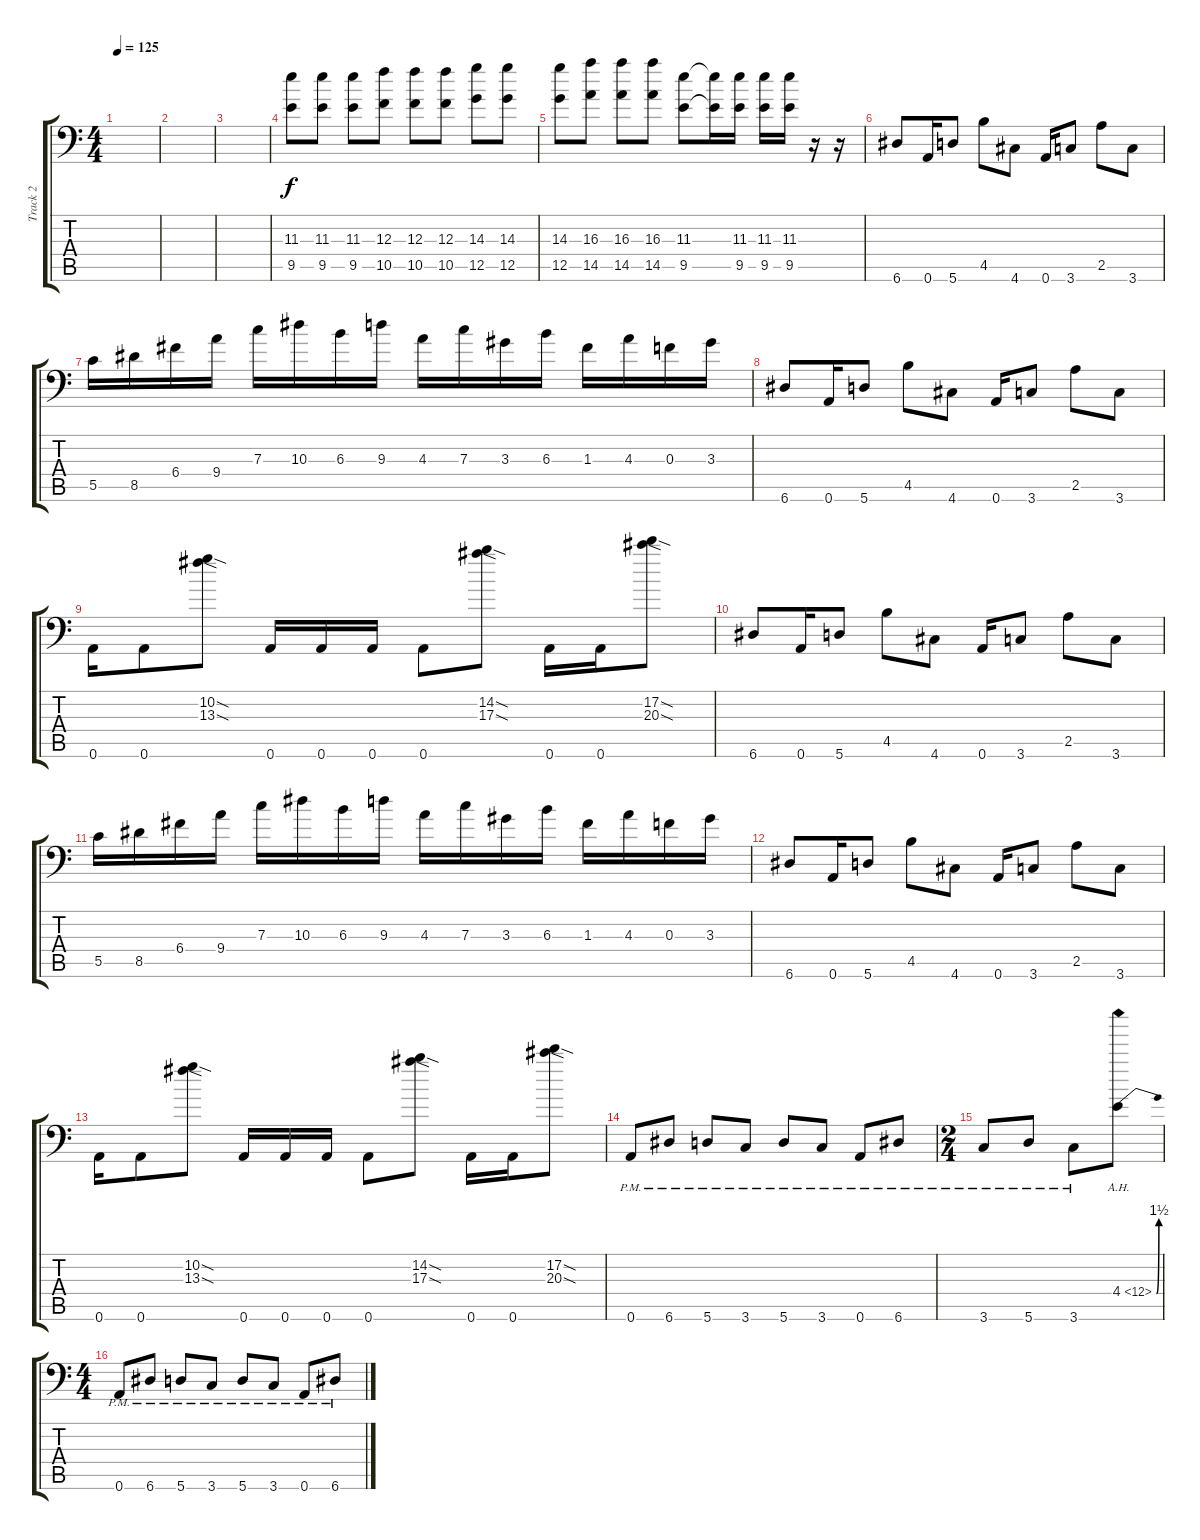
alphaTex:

\track ("Track 2" "Track 2") {instrument distortionguitar}
\staff {score tabs}
\tuning (D4 A3 F3 C3 G2 A1) {hide}
\ts (4 4)
\tempo 125
\clef f4
\ks c
|
|
|
(11.3 9.5).8 (11.3 9.5).8 (11.3 9.5).8 (12.3 10.5).8 (12.3 10.5).8 (12.3 10.5).8 (14.3 12.5).8 (14.3 12.5).8 |
(14.3 12.5).8 (16.3 14.5).8 (16.3 14.5).8 (16.3 14.5).8 (11.3 9.5).8 (11.3{t} 9.5{t}).16 (11.3 9.5).16 (11.3 9.5).16 (11.3 9.5).16 r.16 r.16 |
6.6.8 0.6.16 5.6.8 4.5.8 4.6.8 0.6.16 3.6.8 2.5.8 3.6.8 |
5.5.16 8.5.16 6.4.16 9.4.16 7.3.16 10.3.16 6.3.16 9.3.16 4.3.16 7.3.16 3.3.16 6.3.16 1.3.16 4.3.16 0.3.16 3.3.16 |
6.6.8 0.6.16 5.6.8 4.5.8 4.6.8 0.6.16 3.6.8 2.5.8 3.6.8 |
0.6.16 0.6.8 (10.2{sod} 13.3{sod}).8 0.6.16 0.6.16 0.6.16 0.6.8 (14.2{sod} 17.3{sod}).8 0.6.16 0.6.16 (17.2{sod} 20.3{sod}).8 |
6.6.8 0.6.16 5.6.8 4.5.8 4.6.8 0.6.16 3.6.8 2.5.8 3.6.8 |
5.5.16 8.5.16 6.4.16 9.4.16 7.3.16 10.3.16 6.3.16 9.3.16 4.3.16 7.3.16 3.3.16 6.3.16 1.3.16 4.3.16 0.3.16 3.3.16 |
6.6.8 0.6.16 5.6.8 4.5.8 4.6.8 0.6.16 3.6.8 2.5.8 3.6.8 |
0.6.16 0.6.8 (10.2{sod} 13.3{sod}).8 0.6.16 0.6.16 0.6.16 0.6.8 (14.2{sod} 17.3{sod}).8 0.6.16 0.6.16 (17.2{sod} 20.3{sod}).8 |
0.6{pm}.8 6.6{pm}.8 5.6{pm}.8 3.6{pm}.8 5.6{pm}.8 3.6{pm}.8 0.6{pm}.8 6.6{pm}.8 |
\ts (2 4)
3.6{pm}.8 5.6{pm}.8 3.6{pm}.8 4.4{be (bend 0 0 60 6) ah 8}.8 |
\ts (4 4)
0.6{pm}.8 6.6{pm}.8 5.6{pm}.8 3.6{pm}.8 5.6{pm}.8 3.6{pm}.8 0.6{pm}.8 6.6{pm}.8
